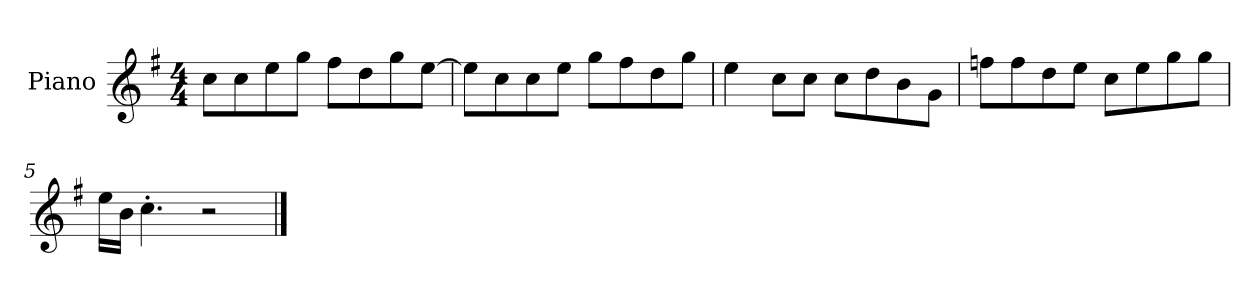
**kern
*part1
*staff1
*I"Piano
*I'P-no
*clefG2
*k[f#]
*M4/4
*MM90
=1
8cc\L
8cc\
8ee\
8gg\J
8ff#\L
8dd\
8gg\
[8ee\J
=2
8ee\L]
8cc\
8cc\
8ee\J
8gg\L
8ff#\
8dd\
8gg\J
=3
4ee\
8cc\L
8cc\J
8cc\L
8dd\
8b\
8g\J
=4
8ffn\L
8ff\
8dd\
8ee\J
8cc\L
8ee\
8gg\
8gg\J
=5
16ee\LL
16b\JJ
4.cc'\
2r
==
*-
